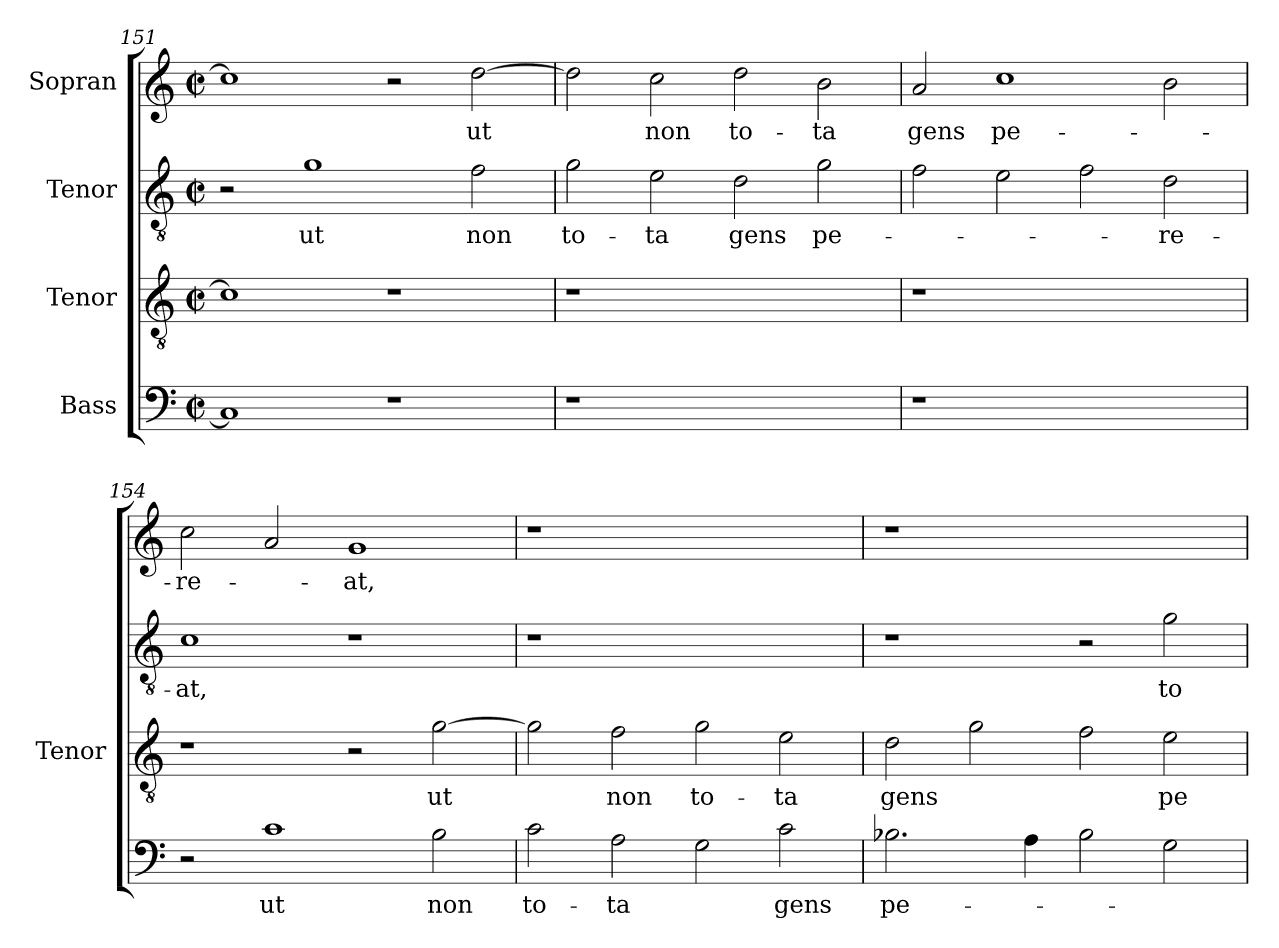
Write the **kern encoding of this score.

**kern	**text	**kern	**text	**kern	**text	**kern	**text
*part4	*part4	*part3	*part3	*part2	*part2	*part1	*part1
*staff4	*staff4	*staff3	*staff3	*staff2	*staff2	*staff1	*staff1
*I"Bass	*	*I"Tenor	*	*I"Tenor	*	*I"Sopran	*
*	*	*I'Tenor	*	*	*	*	*
!!LO:LB:g=z
*clefF4	*	*clefGv2	*	*clefGv2	*	*clefG2	*
*	*	*ITrd7c12	*	*ITrd7c12	*	*	*
*k[]	*	*k[]	*	*k[]	*	*k[]	*
*M2/2	*	*M2/2	*	*M2/2	*	*M2/2	*
*met(c|)	*	*met(c|)	*	*met(c|)	*	*met(c|)	*
=151	=151	=151	=151	=151	=151	=151	=151
1Ci]	.	1Ci]	.	2r	.	1cci]	.
!	!	!	!	!	!LO:LY:b:color=#000000	!	!
.	.	.	.	1Gi	ut	.	.
1r	.	1r	.	.	.	2r	.
!	!	!	!	!	!LO:LY:b:color=#000000	!	!
!	!	!	!	!	!	!	!LO:LY:b:color=#000000
.	.	.	.	2Fi\	non	[>2ddi\	ut
=152	=152	=152	=152	=152	=152	=152	=152
!LO:N:vis=1	!	!LO:N:vis=1	!	!	!	!	!
!	!	!	!	!	!LO:LY:b:color=#000000	!	!
1r	.	1r	.	2Gi\	to-	2ddi\]	.
!	!	!	!	!	!LO:LY:b:color=#000000	!	!
!	!	!	!	!	!	!	!LO:LY:b:color=#000000
.	.	.	.	2Ei\	-ta	2cci\	non
!	!	!	!	!	!LO:LY:b:color=#000000	!	!
!	!	!	!	!	!	!	!LO:LY:b:color=#000000
1ryy	.	1ryy	.	2Di\	gens	2ddi\	to-
!	!	!	!	!	!LO:LY:b:color=#000000	!	!
!	!	!	!	!	!	!	!LO:LY:b:color=#000000
.	.	.	.	2Gi\	pe-	2bi\	-ta
=153	=153	=153	=153	=153	=153	=153	=153
!LO:N:vis=1	!	!LO:N:vis=1	!	!	!	!	!
!	!	!	!	!	!	!	!LO:LY:b:color=#000000
1r	.	1r	.	2Fi\	.	2ai/	gens
!	!	!	!	!	!	!	!LO:LY:b:color=#000000
.	.	.	.	2Ei\	.	1cci	pe-
1ryy	.	1ryy	.	2Fi\	.	.	.
!	!	!	!	!	!LO:LY:b:color=#000000	!	!
.	.	.	.	2Di\	-re-	2bi\	.
=154	=154	=154	=154	=154	=154	=154	=154
!	!	!	!	!	!LO:LY:b:color=#000000	!	!
!	!	!	!	!	!	!	!LO:LY:b:color=#000000
2r	.	1r	.	1Ci	-at,	2cci\	-re-
!	!LO:LY:b:color=#000000	!	!	!	!	!	!
1ci	ut	.	.	.	.	2ai/	.
!	!	!	!	!	!	!	!LO:LY:b:color=#000000
.	.	2r	.	1r	.	1gi	-at,
!	!LO:LY:b:color=#000000	!	!	!	!	!	!
!	!	!	!LO:LY:b:color=#000000	!	!	!	!
2Bi\	non	[>2Gi\	ut	.	.	.	.
=155	=155	=155	=155	=155	=155	=155	=155
!	!LO:LY:b:color=#000000	!	!	!LO:N:vis=1	!	!LO:N:vis=1	!
2ci\	to-	2Gi\]	.	1r	.	1r	.
!	!LO:LY:b:color=#000000	!	!	!	!	!	!
!	!	!	!LO:LY:b:color=#000000	!	!	!	!
2Ai\	-ta	2Fi\	non	.	.	.	.
!	!	!	!LO:LY:b:color=#000000	!	!	!	!
2Gi\	.	2Gi\	to-	1ryy	.	1ryy	.
!	!LO:LY:b:color=#000000	!	!	!	!	!	!
!	!	!	!LO:LY:b:color=#000000	!	!	!	!
2ci\	gens	2Ei\	-ta	.	.	.	.
=156	=156	=156	=156	=156	=156	=156	=156
!	!LO:LY:b:color=#000000	!	!	!	!	!	!
!	!	!	!LO:LY:b:color=#000000	!	!	!LO:N:vis=1	!
2.B-Xi\	pe-	2Di\	gens	1r	.	1r	.
.	.	2Gi\	.	.	.	.	.
4Ai\	.	.	.	.	.	.	.
2B-i\	.	2Fi\	.	2r	.	1ryy	.
!	!	!	!LO:LY:b:color=#000000	!	!	!	!
!	!	!	!	!	!LO:LY:b:color=#000000	!	!
2Gi\	.	2Ei\	pe-	2Gi\	to-	.	.
=	=	=	=	=	=	=	=
*-	*-	*-	*-	*-	*-	*-	*-
